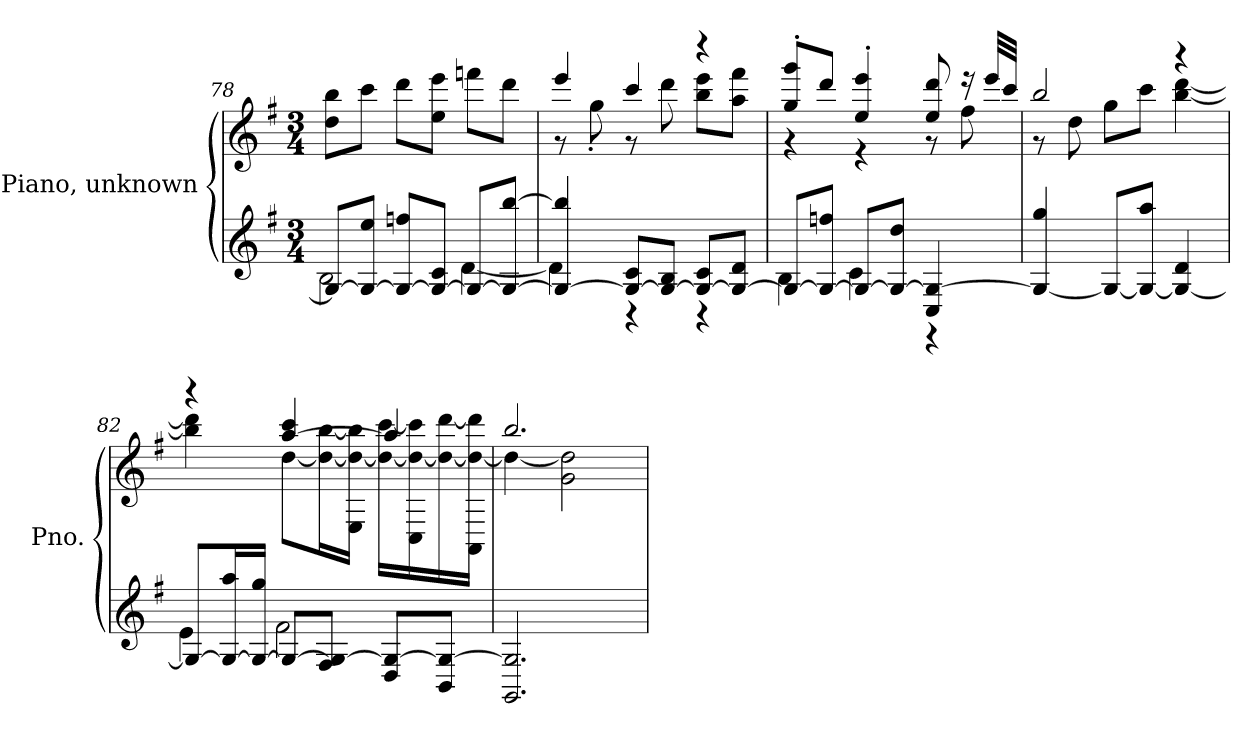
**kern	**kern
*part1	*part1
*staff2	*staff1
*I"Piano, unknown	*
*I'Pno.	*
*clefG2	*clefG2
*k[f#]	*k[f#]
*M3/4	*M3/4
=78	=78
*^	*
8G/L_	2B\	8dd\ 8bb\L
8G/_ 8ee/J	.	8ccc\J
8G/_ 8ffn/L	.	8ddd\L
8G/_ 8c/J	.	8ee\ 8eee\J
8G/L_	[4d\	8fffn\L
8G/_ [8bb/J	.	8ddd\J
=79	=79	=79
*	*	*^
4G/_ 4bb/]	4d\]	4eee/	8r
.	.	.	8gg'\
8G/_ 8c/L	4r	4ccc/	8r
8G/_ 8B/J	.	.	8ddd\
8G/_ 8c/L	4r	4r	8bb\ 8eee\L
8G/_ 8d/J	.	.	8aa\ 8fff#\J
=80	=80	=80	=80
8G/L_	4B\	8gg/' 8ggg/'L	4r
8G/_ 8ffn/J	.	8ddd/J	.
8G/L_	4c\	4ee/' 4eee/'	4r
8G/_ 8dd/J	.	.	.
4C/ 4G/_	4r	8ee/ 8ddd/	8r
.	.	16r	8ff#\
.	.	32eee/LLL	.
.	.	32ccc/JJJ	.
*v	*v	*	*
!!LO:LB:g=z	!!
=81	=81	=81
4G/_ 4gg/	2bb/	8r
.	.	8dd\
8G/L_	.	8gg\L
8G/_ 8aa/J	.	8ccc\J
4G/_ 4d/	4r	[4bb\ [4ddd\
=82	=82	=82
*^	*	*
8G/L_	4e\	4r	4bb\] 4ddd\]
16G/_ 16aa/L	.	.	.
16G/_ 16gg/JJ	.	.	.
8G/L_	2f#\	[4aa/ 4ccc/	[8dd\L
8F#/ 8G/_J	.	.	16dd\_ [16bb\L
.	.	.	16E\ 16dd\_ 16bb\]JJ
8D/ 8G/_L	.	4aa/]	16dd\_ [16ccc\LL
.	.	.	16C\ 16dd\_ 16ccc\]
8BB/ 8G/_J	.	.	16dd\_ [16ddd\
.	.	.	16AA\ 16dd\_ 16ddd\]JJ
*v	*v	*	*
=83	=83	=83
2.GG/ 2.G/]	2.bb/	4dd\_
.	.	2g\ 2dd\]
*	*v	*v
=	=
*-	*-
